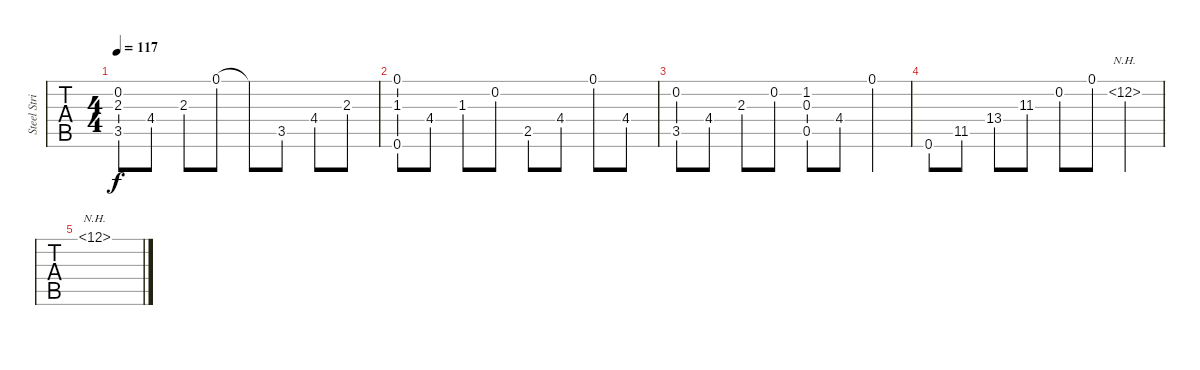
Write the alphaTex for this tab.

\track ("Steel String Acoustic Guitar" "Steel Stri") {instrument acousticguitarsteel}
\staff {tabs}
\tuning (E4 B3 G3 D3 A2 E2) {hide}
\ts (4 4)
\tempo 117
\clef g2
\ks c#minor
(0.2 2.3 3.5).8{dy f} 4.4.8 2.3.8 0.1.8 0.1{t}.8 3.5.8 4.4.8 2.3.8 |
(0.1 1.3 0.6).8 4.4.8 1.3.8 0.2.8 2.5.8 4.4.8 0.1.8 4.4.8 |
\ks e
(0.2 3.5).8 4.4.8 2.3.8 0.2.8 (1.2 0.3 0.5).8 4.4.8 0.1.4 |
\ks c#minor
0.6.8 11.5.8 13.4.8 11.3.8 0.2.8 0.1.8 12.2{nh}.4 |
12.1{nh}.1
